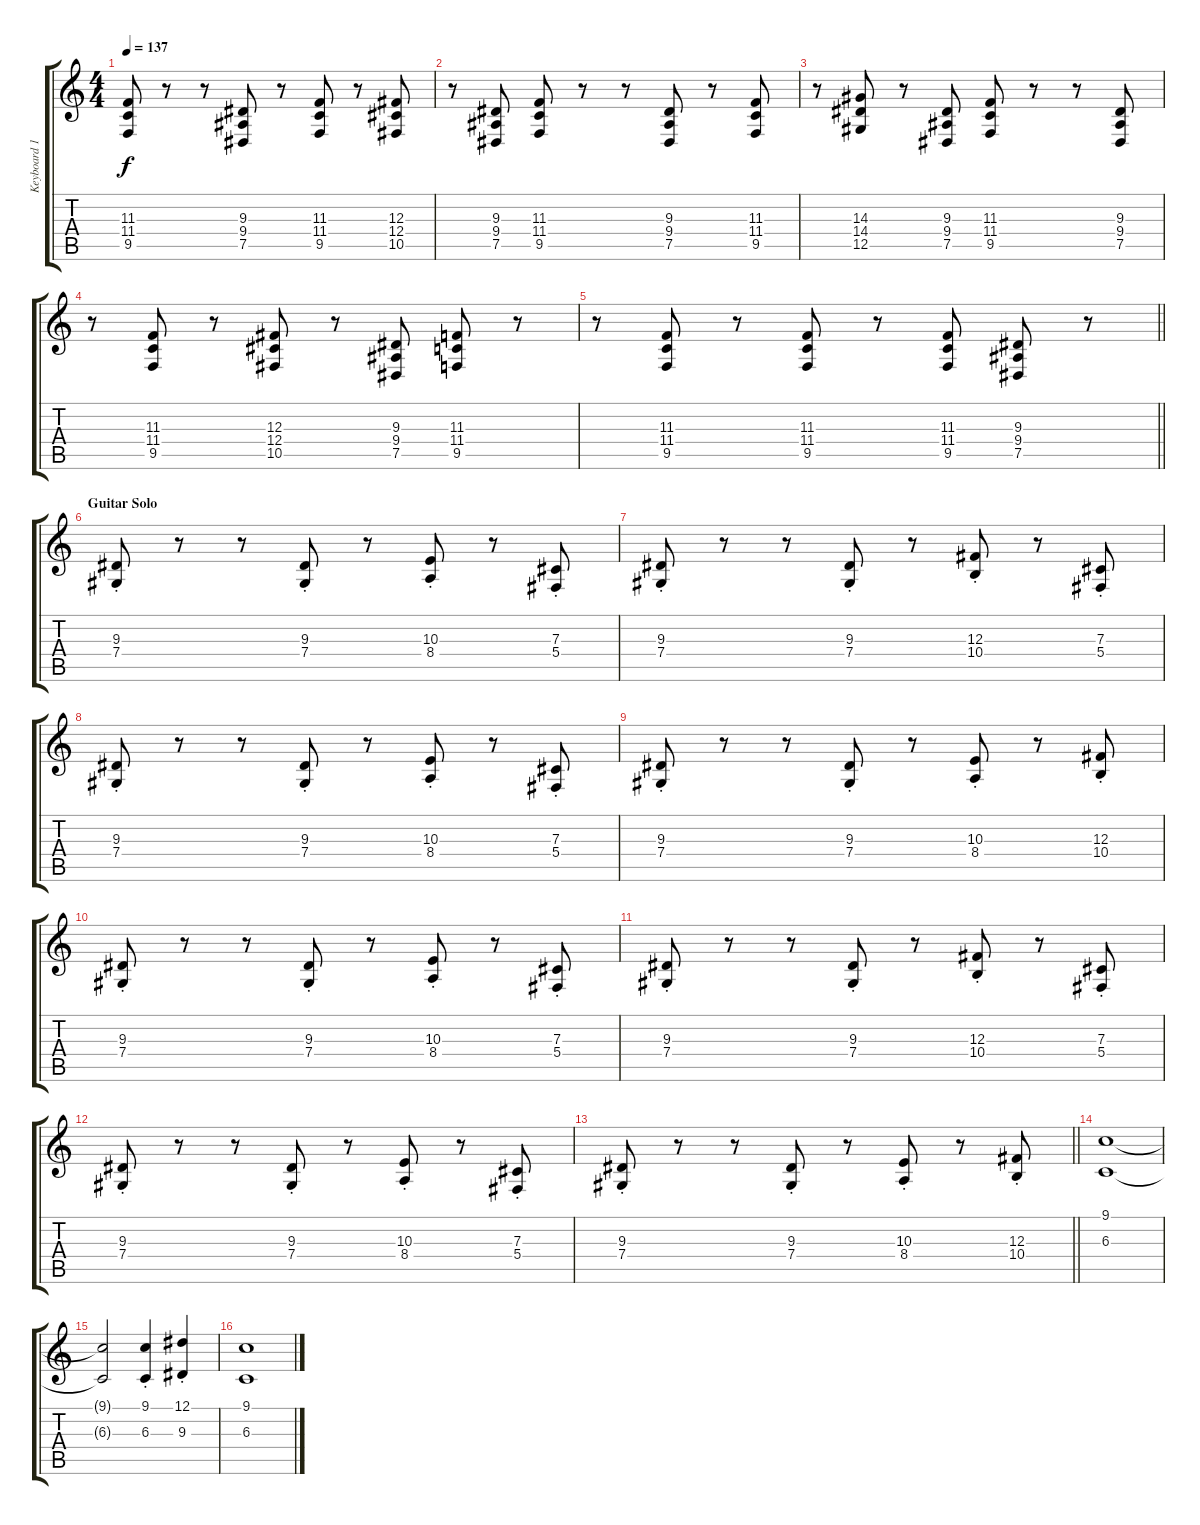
\track ("Keyboard 1" "Keyboard 1") {instrument stringensemble1}
\staff {score tabs}
\tuning (Eb4 Bb3 Gb3 Db3 Ab2 Eb2) {hide}
\ts (4 4)
\tempo 137
\clef g2
\ks c
(11.3 11.4 9.5).8{dy f} r.8 r.8 (9.3 9.4 7.5).8 r.8 (11.3 11.4 9.5).8 r.8 (12.3 12.4 10.5).8 |
r.8 (9.3 9.4 7.5).8 (11.3 11.4 9.5).8 r.8 r.8 (9.3 9.4 7.5).8 r.8 (11.3 11.4 9.5).8 |
r.8 (14.3 14.4 12.5).8 r.8 (9.3 9.4 7.5).8 (11.3 11.4 9.5).8 r.8 r.8 (9.3 9.4 7.5).8 |
r.8 (11.3 11.4 9.5).8 r.8 (12.3 12.4 10.5).8 r.8 (9.3 9.4 7.5).8 (11.3 11.4 9.5).8 r.8 |
\barLineRight lightlight
r.8 (11.3 11.4 9.5).8 r.8 (11.3 11.4 9.5).8 r.8 (11.3 11.4 9.5).8 (9.3 9.4 7.5).8 r.8 |
\section ("" "Guitar Solo")
(9.3{st} 7.4{st}).8{instrument pizzicatostrings} r.8 r.8 (9.3{st} 7.4{st}).8 r.8 (10.3{st} 8.4{st}).8 r.8 (7.3{st} 5.4{st}).8 |
(9.3{st} 7.4{st}).8 r.8 r.8 (9.3{st} 7.4{st}).8 r.8 (12.3{st} 10.4{st}).8 r.8 (7.3{st} 5.4{st}).8 |
(9.3{st} 7.4{st}).8 r.8 r.8 (9.3{st} 7.4{st}).8 r.8 (10.3{st} 8.4{st}).8 r.8 (7.3{st} 5.4{st}).8 |
(9.3{st} 7.4{st}).8 r.8 r.8 (9.3{st} 7.4{st}).8 r.8 (10.3{st} 8.4{st}).8 r.8 (12.3{st} 10.4{st}).8 |
(9.3{st} 7.4{st}).8 r.8 r.8 (9.3{st} 7.4{st}).8 r.8 (10.3{st} 8.4{st}).8 r.8 (7.3{st} 5.4{st}).8 |
(9.3{st} 7.4{st}).8 r.8 r.8 (9.3{st} 7.4{st}).8 r.8 (12.3{st} 10.4{st}).8 r.8 (7.3{st} 5.4{st}).8 |
(9.3{st} 7.4{st}).8 r.8 r.8 (9.3{st} 7.4{st}).8 r.8 (10.3{st} 8.4{st}).8 r.8 (7.3{st} 5.4{st}).8 |
\barLineRight lightlight
(9.3{st} 7.4{st}).8 r.8 r.8 (9.3{st} 7.4{st}).8 r.8 (10.3{st} 8.4{st}).8 r.8 (12.3{st} 10.4{st}).8 |
\section ("" "")
(9.1 6.3).1{instrument stringensemble1} |
(9.1{t} 6.3{t}).2 (9.1{st} 6.3{st}).4 (12.1{st} 9.3{st}).4 |
(9.1 6.3).1
